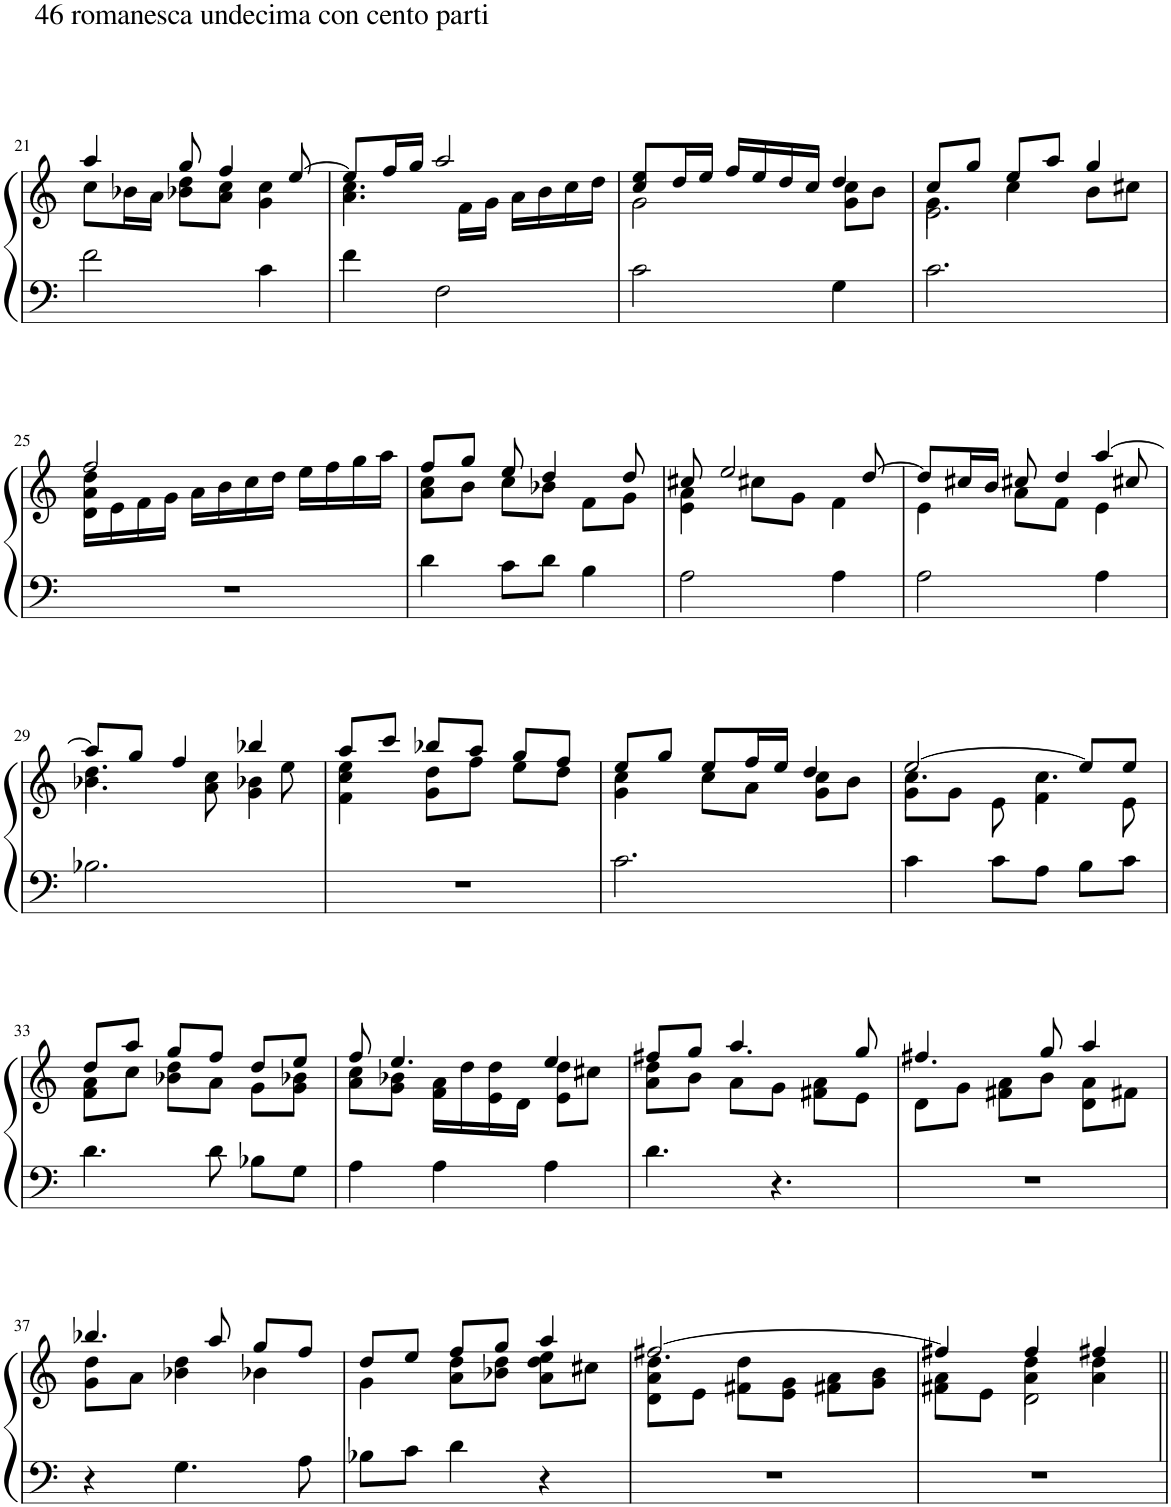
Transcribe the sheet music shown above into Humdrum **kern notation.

**kern	**kern
*part1	*part1
*staff2	*staff1
*I"Piano	*
*I'Pno.	*
!!LO:PB:g=z
*clefF4	*clefG2
*k[]	*k[]
*M3/4	*M3/4
=21	=21
*	*^
!	!LO:TX:a:t=46 romanesca undecima con cento parti	!
!LO:TX:a:t=46 romanesca undecima con cento parti	!	!
2f\	4aa/	8cc\L
.	.	16b-X\L
.	.	16a\JJ
.	8gg/	8b-X\ 8dd\L
.	4ff/	8a\ 8cc\J
4c\	.	4g\ 4cc\
.	[8ee/	.
=22	=22	=22
4f\	8ee/L]	4.a\ 4.cc\
.	16ff/L	.
.	16gg/JJ	.
2F\	2aa/	.
.	.	16f\LL
.	.	16g\JJ
.	.	16a\LL
.	.	16b\
.	.	16cc\
.	.	16dd\JJ
=23	=23	=23
2c\	8cc/ 8ee/L	2g\
.	16dd/L	.
.	16ee/JJ	.
.	16ff/LL	.
.	16ee/	.
.	16dd/	.
.	16cc/JJ	.
4G\	4dd/	8g\ 8cc\L
.	.	8b\J
=24	=24	=24
*	*	*^
2.c\	8cc/L	4g\	2.e\
.	8gg/J	.	.
.	8ee/L	4cc\	.
.	8aa/J	.	.
.	4gg/	8b\L	.
.	.	8cc#X\J	.
*	*	*v	*v
!!LO:LB:g=z
=25	=25	=25
2.r	2ff/	16d\ 16a\ 16dd\LL
.	.	16e\
.	.	16f\
.	.	16g\JJ
.	.	16a\LL
.	.	16b\
.	.	16cc\
.	.	16dd\JJ
.	16ee\LL	4ryy
.	16ff\	.
.	16gg\	.
.	16aa\JJ	.
=26	=26	=26
4d\	8ff/L	8a\ 8cc\L
.	8gg/J	8b\J
8c\L	8ee/	8cc\L
8d\J	4dd/	8b-X\J
4B\	.	8f\L
.	8dd/	8g\J
=27	=27	=27
2A\	8cc#X/	4e\ 4a\
.	2ee/	.
.	.	8cc#X\L
.	.	8g\J
4A\	.	4f\
.	[8dd/	.
=28	=28	=28
*	*	*^
2A\	8dd/L]	4e\	2ryy
.	16cc#X/L	.	.
.	16b/JJ	.	.
.	8cc#X/	8a\L	.
.	4dd/	8f\J	.
4A\	.	4e\	[4aa/
.	8cc#X/	.	.
!!LO:LB:g=z	!!	!!
=29	=29	=29	=29
2.B-X\	4.dd\	4.b-X\	8aa/L]
.	.	.	8gg/J
.	.	.	4ff/
.	4cc\	8a\	.
.	.	4g\ 4b-X\	4bb-X/
.	8ee\	.	.
*	*	*v	*v
=30	=30	=30
2.r	8aa/L	4f\ 4cc\ 4ee\
.	8ccc/J	.
.	8bb-X/L	8g\ 8dd\L
.	8aa/J	8ff\J
.	8gg/L	8ee\L
.	8ff/J	8dd\J
=31	=31	=31
2.c\	8ee/L	4g\ 4cc\
.	8gg/J	.
.	8ee/L	8cc\L
.	16ff/L	8a\J
.	16ee/JJ	.
.	4dd/	8g\ 8cc\L
.	.	8b\J
=32	=32	=32
*	*	*^
4c\	[2ee/	8g\L	4.cc\
.	.	8g\J	.
8c\L	.	8e\	.
8A\J	.	4f\	4.cc\
8B\L	8ee/L]	.	.
8c\J	8ee/J	8e\	.
*	*	*v	*v
!!LO:LB:g=z
=33	=33	=33
4.d\	8dd/L	8f\ 8a\L
.	8aa/J	8cc\J
.	8gg/L	8b-X\ 8dd\L
8d\	8ff/J	8a\J
8B-X\L	8dd/L	8g\L
8G\J	8ee/J	8g\ 8b-X\J
=34	=34	=34
4A\	8ff/	8a\ 8cc\L
.	4.ee/	8g\ 8b-X\J
4A\	.	16f\ 16a\LL
.	.	16dd\
.	.	16e\ 16dd\
.	.	16d\JJ
4A\	4ee/	8e\ 8dd\L
.	.	8cc#X\J
=35	=35	=35
4.d\	8ff#X/L	8a\ 8dd\L
.	8gg/J	8b\J
.	4.aa/	8a\L
4.r	.	8g\J
.	.	8f#X\ 8a\L
.	8gg/	8e\J
=36	=36	=36
2.r	4.ff#X/	8d\L
.	.	8g\J
.	.	8f#X\ 8a\L
.	8gg/	8b\J
.	4aa/	8d\ 8a\L
.	.	8f#X\J
!!LO:LB:g=z	!!
=37	=37	=37
4r	4.bb-X/	8g\ 8dd\L
.	.	8a\J
4.G\	.	4b-X\ 4dd\
.	8aa/	.
.	8gg/L	4b-X\
8A\	8ff/J	.
=38	=38	=38
8B-X\L	8dd/L	4g\
8c\J	8ee/J	.
4d\	8ff/L	8a\ 8dd\L
.	8gg/J	8b-X\ 8dd\J
4r	4aa/	8a\ 8dd\ 8ee\L
.	.	8cc#X\J
=39	=39	=39
2.r	[2.ff#X/	8d\ 8a\ 8dd\L
.	.	8e\J
.	.	8f#X\ 8dd\L
.	.	8e\ 8g\J
.	.	8f#X\ 8a\L
.	.	8g\ 8b\J
=40	=40	=40
*	*	*^
2.r	4ff#X/]	8f#X\ 8a\L	4ryy
.	.	8e\J	.
.	4ff#/	4a\ 4dd\	2d\
.	4ff#X/	4a\ 4dd\	.
*	*v	*v	*v
=||	=||
*-	*-
